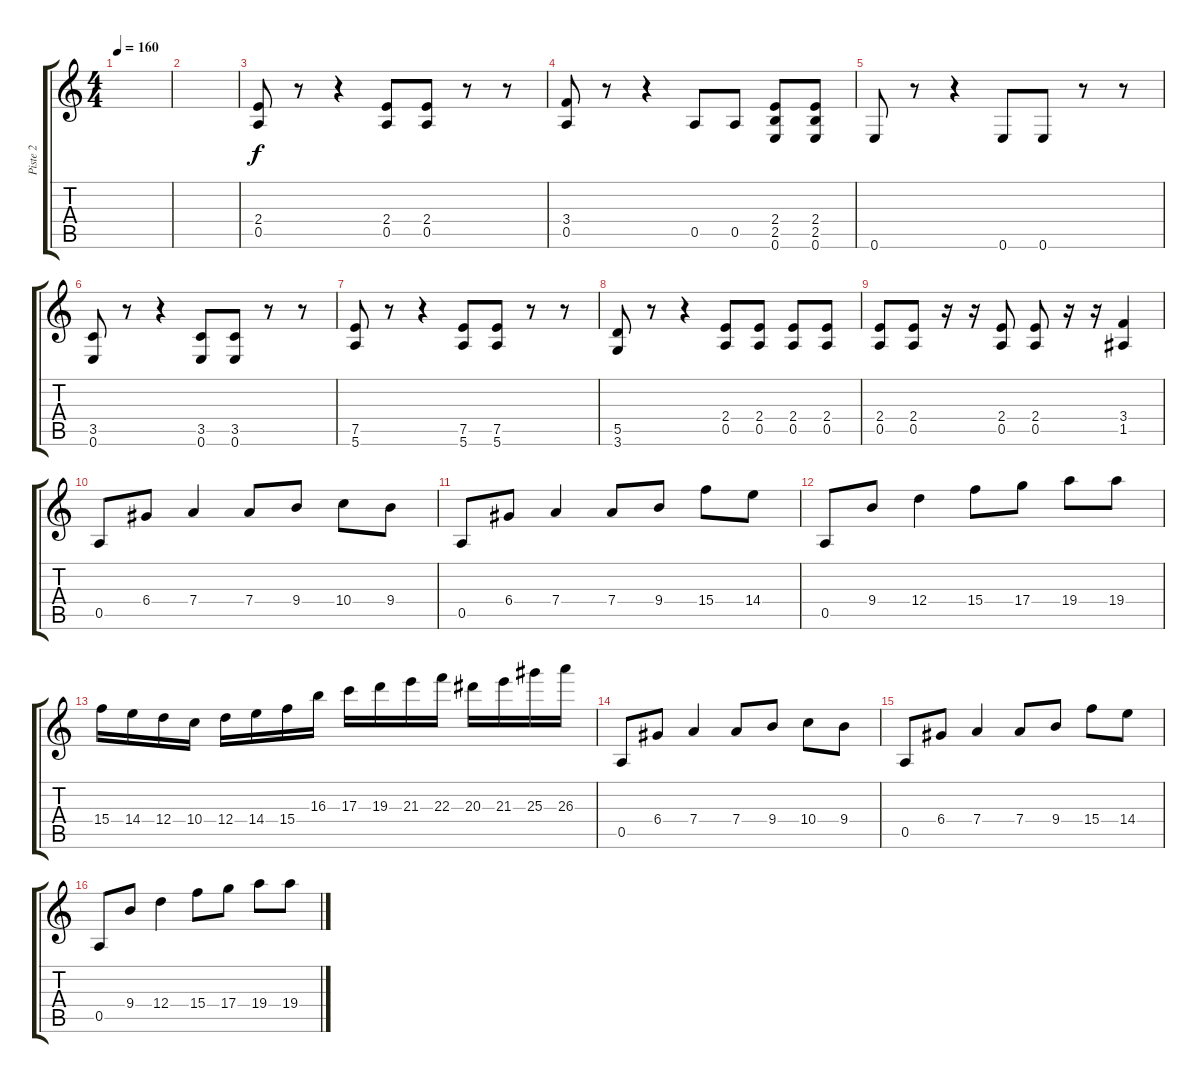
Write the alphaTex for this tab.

\track ("Piste 2" "Piste 2") {instrument overdrivenguitar}
\staff {score tabs}
\tuning (E4 B3 G3 D3 A2 E2) {hide}
\ts (4 4)
\tempo 160
\clef g2
\ks c
|
|
(2.4 0.5).8 r.8 r.4 (2.4 0.5).8 (2.4 0.5).8 r.8 r.8 |
(3.4 0.5).8 r.8 r.4 0.5.8 0.5.8 (2.4 2.5 0.6).8 (2.4 2.5 0.6).8 |
0.6.8 r.8 r.4 0.6.8 0.6.8 r.8 r.8 |
(3.5 0.6).8 r.8 r.4 (3.5 0.6).8 (3.5 0.6).8 r.8 r.8 |
(7.5 5.6).8 r.8 r.4 (7.5 5.6).8 (7.5 5.6).8 r.8 r.8 |
(5.5 3.6).8 r.8 r.4 (2.4 0.5).8 (2.4 0.5).8 (2.4 0.5).8 (2.4 0.5).8 |
(2.4 0.5).8 (2.4 0.5).8 r.16 r.16 (2.4 0.5).8 (2.4 0.5).8 r.16 r.16 (3.4 1.5).4 |
0.5.8 6.4.8 7.4.4 7.4.8 9.4.8 10.4.8 9.4.8 |
0.5.8 6.4.8 7.4.4 7.4.8 9.4.8 15.4.8 14.4.8 |
0.5.8 9.4.8 12.4.4 15.4.8 17.4.8 19.4.8 19.4.8 |
15.4.16 14.4.16 12.4.16 10.4.16 12.4.16 14.4.16 15.4.16 16.3.16 17.3.16 19.3.16 21.3.16 22.3.16 20.3.16 21.3.16 25.3.16 26.3.16 |
0.5.8 6.4.8 7.4.4 7.4.8 9.4.8 10.4.8 9.4.8 |
0.5.8 6.4.8 7.4.4 7.4.8 9.4.8 15.4.8 14.4.8 |
0.5.8 9.4.8 12.4.4 15.4.8 17.4.8 19.4.8 19.4.8
